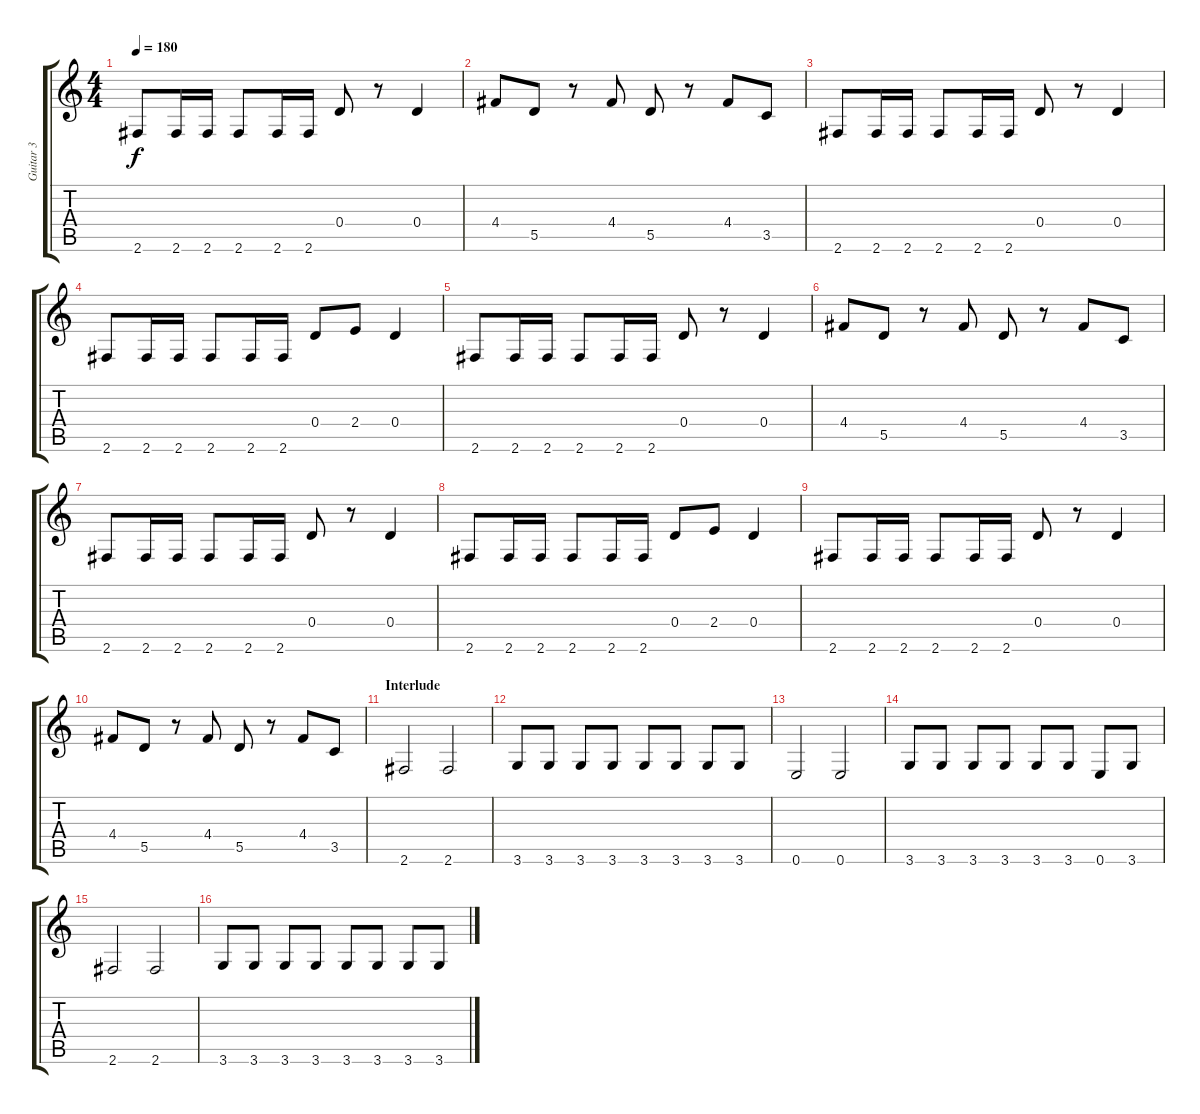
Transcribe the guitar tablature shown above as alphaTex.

\track ("Guitar 3" "Guitar 3") {instrument overdrivenguitar}
\staff {score tabs}
\tuning (E4 B3 G3 D3 A2 E2) {hide}
\ts (4 4)
\tempo 180
\clef g2
\ks c
2.6.8{dy f} 2.6.16 2.6.16 2.6.8 2.6.16 2.6.16 0.4.8 r.8 0.4.4 |
4.4.8 5.5.8 r.8 4.4.8 5.5.8 r.8 4.4.8 3.5.8 |
2.6.8 2.6.16 2.6.16 2.6.8 2.6.16 2.6.16 0.4.8 r.8 0.4.4 |
2.6.8 2.6.16 2.6.16 2.6.8 2.6.16 2.6.16 0.4.8 2.4.8 0.4.4 |
2.6.8 2.6.16 2.6.16 2.6.8 2.6.16 2.6.16 0.4.8 r.8 0.4.4 |
4.4.8 5.5.8 r.8 4.4.8 5.5.8 r.8 4.4.8 3.5.8 |
2.6.8 2.6.16 2.6.16 2.6.8 2.6.16 2.6.16 0.4.8 r.8 0.4.4 |
2.6.8 2.6.16 2.6.16 2.6.8 2.6.16 2.6.16 0.4.8 2.4.8 0.4.4 |
2.6.8 2.6.16 2.6.16 2.6.8 2.6.16 2.6.16 0.4.8 r.8 0.4.4 |
4.4.8 5.5.8 r.8 4.4.8 5.5.8 r.8 4.4.8 3.5.8 |
\section ("" "Interlude")
2.6.2 2.6.2 |
3.6.8 3.6.8 3.6.8 3.6.8 3.6.8 3.6.8 3.6.8 3.6.8 |
0.6.2 0.6.2 |
3.6.8 3.6.8 3.6.8 3.6.8 3.6.8 3.6.8 0.6.8 3.6.8 |
2.6.2 2.6.2 |
3.6.8 3.6.8 3.6.8 3.6.8 3.6.8 3.6.8 3.6.8 3.6.8
